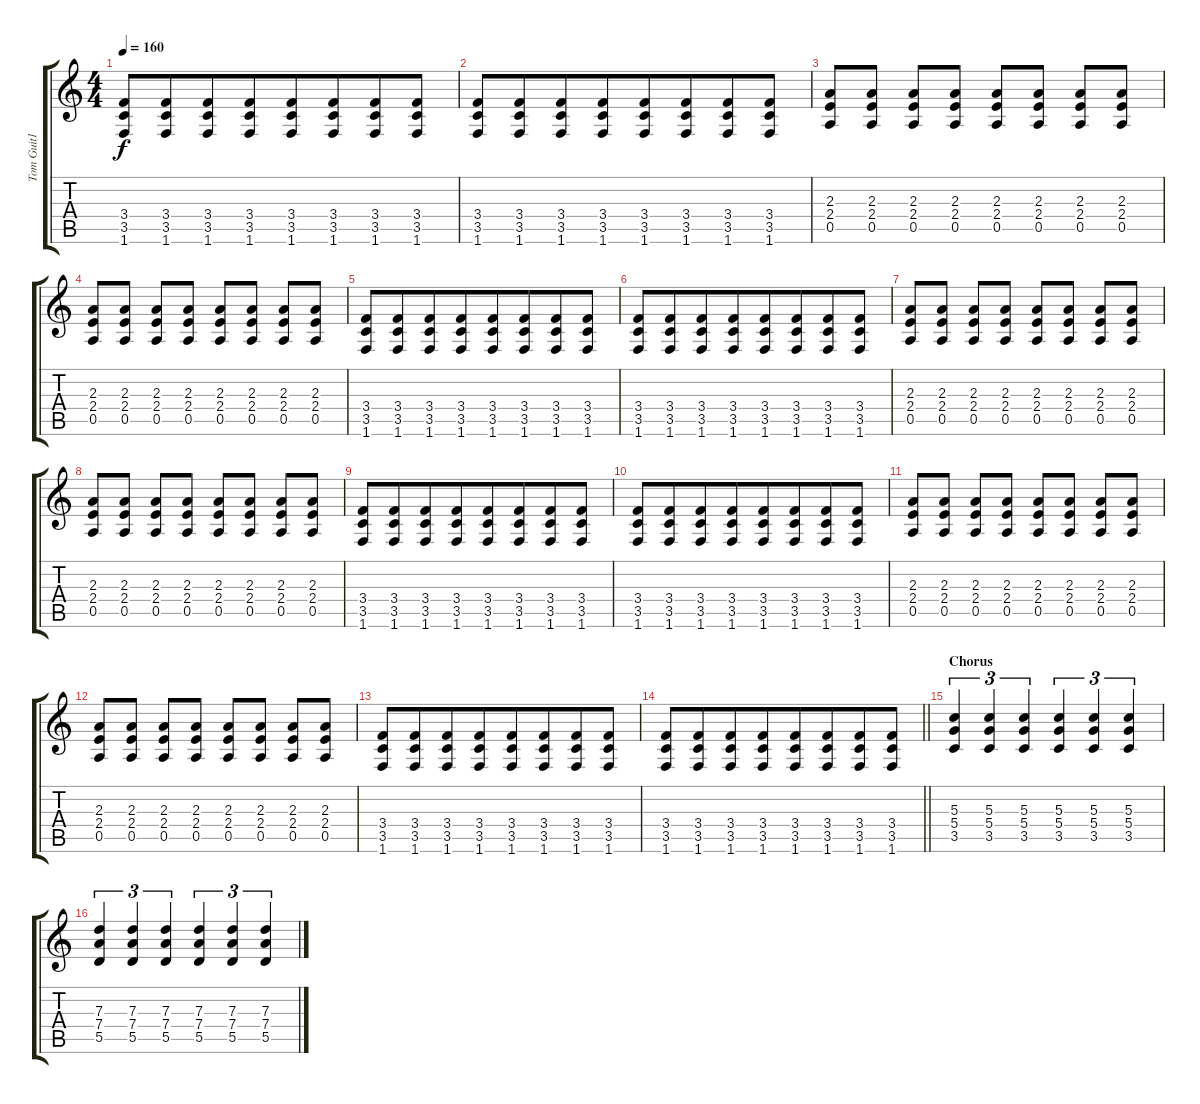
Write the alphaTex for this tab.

\track ("Tom Guit1" "Tom Guit1") {instrument distortionguitar}
\staff {score tabs}
\tuning (E4 B3 G3 D3 A2 E2) {hide}
\ts (4 4)
\tempo 160
\clef g2
\ks c
(3.4 3.5 1.6).8{dy f beam merge} (3.4 3.5 1.6).8{beam merge} (3.4 3.5 1.6).8 (3.4 3.5 1.6).8{beam merge} (3.4 3.5 1.6).8 (3.4 3.5 1.6).8{beam merge} (3.4 3.5 1.6).8 (3.4 3.5 1.6).8 |
(3.4 3.5 1.6).8{beam merge} (3.4 3.5 1.6).8{beam merge} (3.4 3.5 1.6).8 (3.4 3.5 1.6).8{beam merge} (3.4 3.5 1.6).8 (3.4 3.5 1.6).8{beam merge} (3.4 3.5 1.6).8 (3.4 3.5 1.6).8 |
(2.3 2.4 0.5).8 (2.3 2.4 0.5).8 (2.3 2.4 0.5).8 (2.3 2.4 0.5).8 (2.3 2.4 0.5).8 (2.3 2.4 0.5).8 (2.3 2.4 0.5).8 (2.3 2.4 0.5).8 |
(2.3 2.4 0.5).8 (2.3 2.4 0.5).8 (2.3 2.4 0.5).8 (2.3 2.4 0.5).8 (2.3 2.4 0.5).8 (2.3 2.4 0.5).8 (2.3 2.4 0.5).8 (2.3 2.4 0.5).8 |
(3.4 3.5 1.6).8{beam merge} (3.4 3.5 1.6).8{beam merge} (3.4 3.5 1.6).8 (3.4 3.5 1.6).8{beam merge} (3.4 3.5 1.6).8 (3.4 3.5 1.6).8{beam merge} (3.4 3.5 1.6).8 (3.4 3.5 1.6).8 |
(3.4 3.5 1.6).8{beam merge} (3.4 3.5 1.6).8{beam merge} (3.4 3.5 1.6).8 (3.4 3.5 1.6).8{beam merge} (3.4 3.5 1.6).8 (3.4 3.5 1.6).8{beam merge} (3.4 3.5 1.6).8 (3.4 3.5 1.6).8 |
(2.3 2.4 0.5).8 (2.3 2.4 0.5).8 (2.3 2.4 0.5).8 (2.3 2.4 0.5).8 (2.3 2.4 0.5).8 (2.3 2.4 0.5).8 (2.3 2.4 0.5).8 (2.3 2.4 0.5).8 |
(2.3 2.4 0.5).8 (2.3 2.4 0.5).8 (2.3 2.4 0.5).8 (2.3 2.4 0.5).8 (2.3 2.4 0.5).8 (2.3 2.4 0.5).8 (2.3 2.4 0.5).8 (2.3 2.4 0.5).8 |
(3.4 3.5 1.6).8{beam merge} (3.4 3.5 1.6).8{beam merge} (3.4 3.5 1.6).8 (3.4 3.5 1.6).8{beam merge} (3.4 3.5 1.6).8 (3.4 3.5 1.6).8{beam merge} (3.4 3.5 1.6).8 (3.4 3.5 1.6).8 |
(3.4 3.5 1.6).8{beam merge} (3.4 3.5 1.6).8{beam merge} (3.4 3.5 1.6).8 (3.4 3.5 1.6).8{beam merge} (3.4 3.5 1.6).8 (3.4 3.5 1.6).8{beam merge} (3.4 3.5 1.6).8 (3.4 3.5 1.6).8 |
(2.3 2.4 0.5).8 (2.3 2.4 0.5).8 (2.3 2.4 0.5).8 (2.3 2.4 0.5).8 (2.3 2.4 0.5).8 (2.3 2.4 0.5).8 (2.3 2.4 0.5).8 (2.3 2.4 0.5).8 |
(2.3 2.4 0.5).8 (2.3 2.4 0.5).8 (2.3 2.4 0.5).8 (2.3 2.4 0.5).8 (2.3 2.4 0.5).8 (2.3 2.4 0.5).8 (2.3 2.4 0.5).8 (2.3 2.4 0.5).8 |
(3.4 3.5 1.6).8{beam merge} (3.4 3.5 1.6).8{beam merge} (3.4 3.5 1.6).8 (3.4 3.5 1.6).8{beam merge} (3.4 3.5 1.6).8 (3.4 3.5 1.6).8{beam merge} (3.4 3.5 1.6).8 (3.4 3.5 1.6).8 |
\barLineRight lightlight
(3.4 3.5 1.6).8{beam merge} (3.4 3.5 1.6).8{beam merge} (3.4 3.5 1.6).8 (3.4 3.5 1.6).8{beam merge} (3.4 3.5 1.6).8 (3.4 3.5 1.6).8{beam merge} (3.4 3.5 1.6).8 (3.4 3.5 1.6).8 |
\section ("" "Chorus")
(5.3 5.4 3.5).4{tu (3 2)} (5.3 5.4 3.5).4{tu (3 2) beam merge} (5.3 5.4 3.5).4{tu (3 2)} (5.3 5.4 3.5).4{tu (3 2)} (5.3 5.4 3.5).4{tu (3 2) beam merge} (5.3 5.4 3.5).4{tu (3 2)} |
(7.3 7.4 5.5).4{tu (3 2)} (7.3 7.4 5.5).4{tu (3 2)} (7.3 7.4 5.5).4{tu (3 2) beam merge} (7.3 7.4 5.5).4{tu (3 2)} (7.3 7.4 5.5).4{tu (3 2) beam merge} (7.3 7.4 5.5).4{tu (3 2)}
